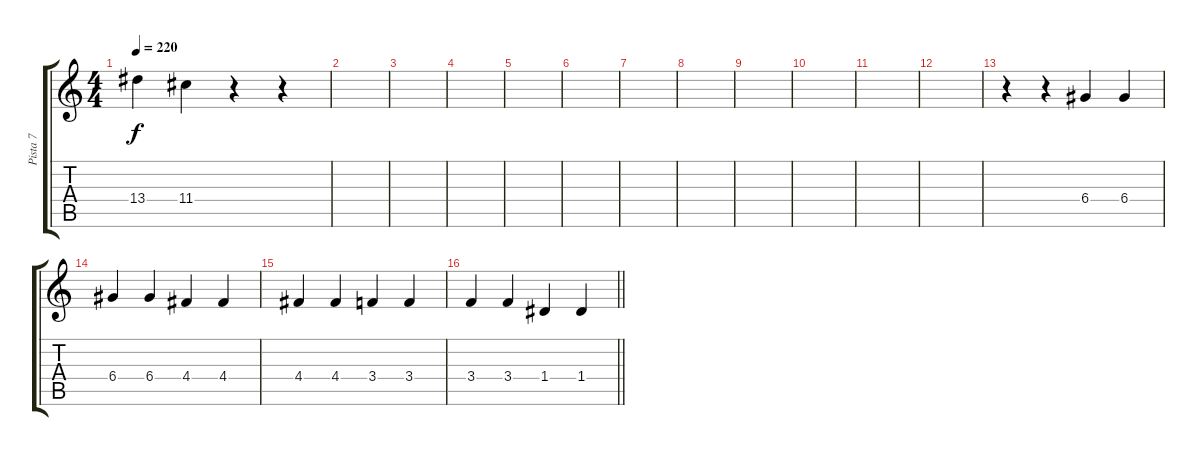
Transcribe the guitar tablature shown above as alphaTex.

\track ("Pista 7" "Pista 7") {instrument electricguitarjazz}
\staff {score tabs}
\tuning (E4 B3 G3 D3 A2 E2) {hide}
\ts (4 4)
\tempo 220
\clef g2
\ks c
13.4.4{dy f} 11.4.4 r.4 r.4 |
|
|
|
|
|
|
|
|
|
|
|
r.4 r.4 6.4.4{balance 13 instrument overdrivenguitar} 6.4.4 |
6.4.4 6.4.4 4.4.4 4.4.4 |
4.4.4 4.4.4 3.4.4 3.4.4 |
\barLineRight lightlight
3.4.4 3.4.4 1.4.4 1.4.4
